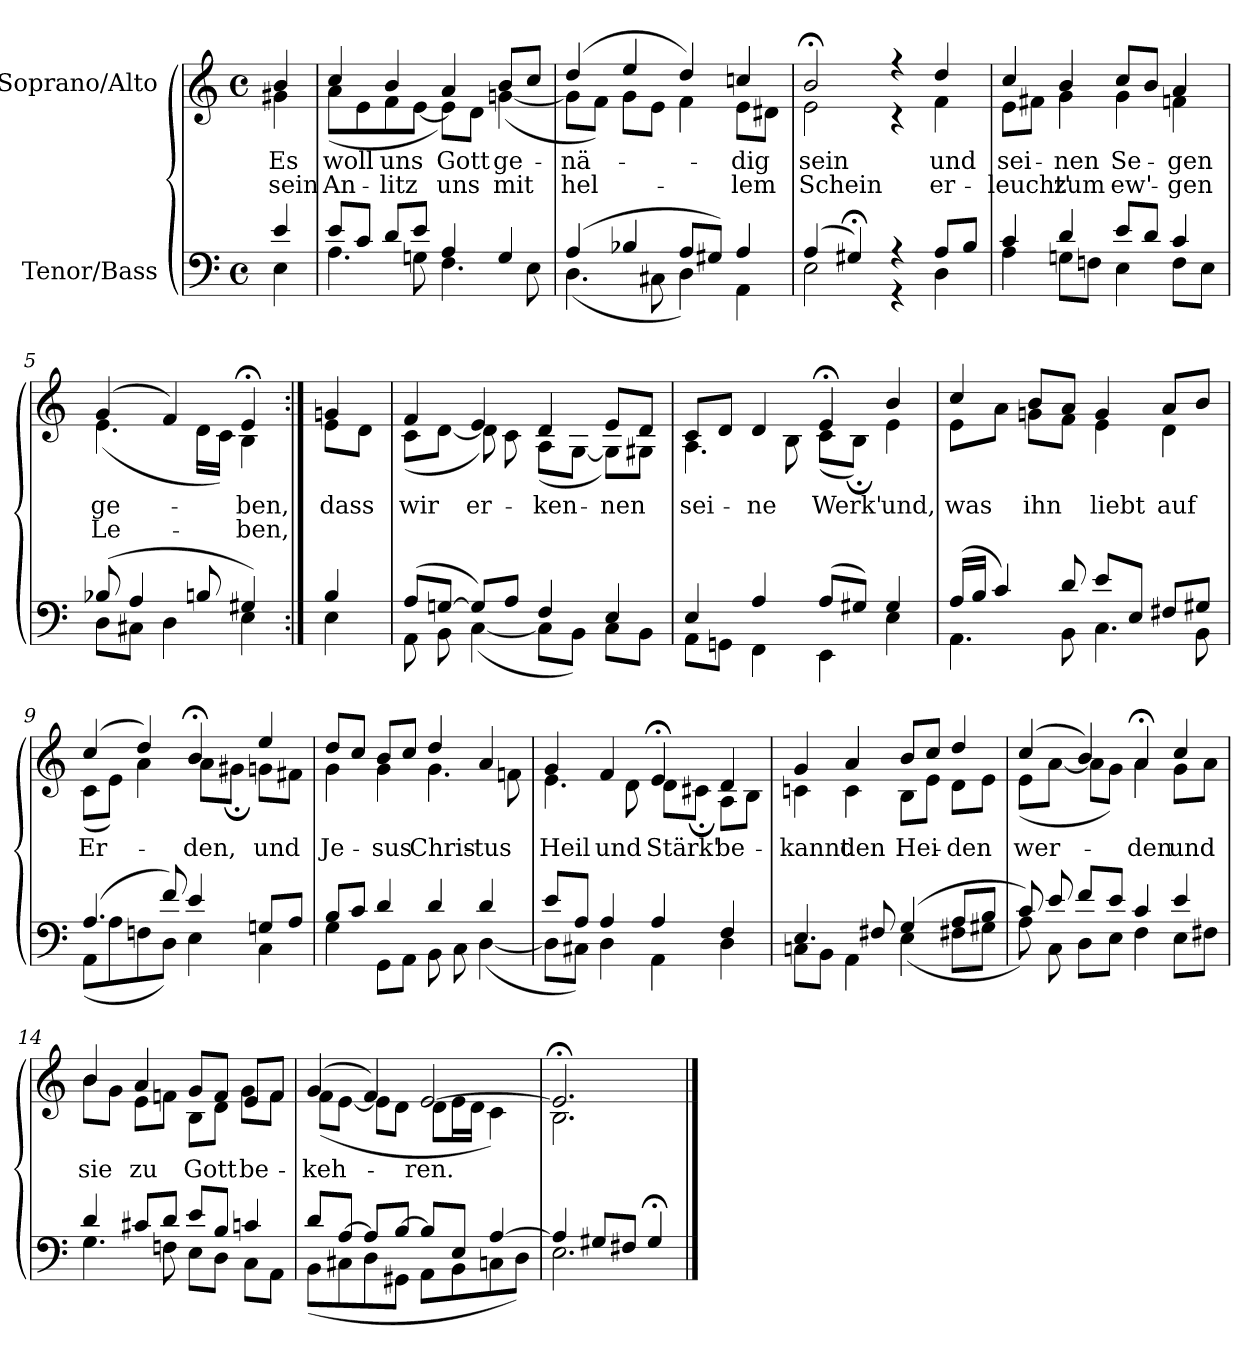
**kern	**kern	**text	**text
*part2	*part1	*part1	*part1
*staff2	*staff1	*staff1	*staff1
*I"Tenor/Bass	*I"Soprano/Alto	*	*
*clefF4	*clefG2	*	*
*k[]	*k[]	*	*
*M4/4	*M4/4	*	*
*met(c)	*met(c)	*	*
=	=	=	=
*^	*	*	*
!	!	!	!LO:LY:b	!LO:LY:b
*	*	*^	*	*
4e/	4E\	4b/	4g#X\	Es	sein
=1	=1	=1	=1	=1	=1
!	!	!	!	!LO:LY:b	!LO:LY:b
8e/L	4.A\	4cc/	(8a\L	woll	An-
8c/J	.	.	8e\	.	.
!	!	!	!	!LO:LY:b	!LO:LY:b
8d/L	.	4b/	8f\	uns	-litz
8e/J	8Gn\	.	[8e\J	.	.
!	!	!	!	!LO:LY:b	!LO:LY:b
4A/	4.F\	4a/	8e\L])	Gott	uns
.	.	.	8d\J	.	.
!	!	!	!	!LO:LY:b	!LO:LY:b
4G/	.	8b/L	([4gn\	ge-	mit
.	8E\	8cc/J	.	.	.
=2	=2	=2	=2	=2	=2
!	!	!	!	!LO:LY:b	!LO:LY:b
(4A/	(4.D\	(4dd/	8g\L]	-nä-	hel-
.	.	.	8f\J)	.	.
4B-X/	.	4ee/	8g\L	.	.
.	8C#X\	.	8e\J	.	.
8A/L	4D\)	4dd/)	4f\	.	.
8G#X/J)	.	.	.	.	.
!	!	!	!	!LO:LY:b	!LO:LY:b
4A/	4AA\	4ccn/	8e\L	-dig	-lem
.	.	.	8d#X\J	.	.
=3	=3	=3	=3	=3	=3
!	!	!	!	!LO:LY:b	!LO:LY:b
(4A/	2E\	2b;</	2e\	sein	Schein
4G#X;</)	.	.	.	.	.
4r	4r	4r	4r	.	.
!	!	!	!	!LO:LY:b	!LO:LY:b
8A/L	4D\	4dd/	4f\	und	er-
8B/J	.	.	.	.	.
=4	=4	=4	=4	=4	=4
!	!	!	!	!LO:LY:b	!LO:LY:b
4c/	4A\	4cc/	8e\L	sei-	-leucht'
.	.	.	8f#X\J	.	.
!	!	!	!	!LO:LY:b	!LO:LY:b
4d/	8Gn\L	4b/	4g\	-nen	zum
.	8Fn\J	.	.	.	.
!	!	!	!	!LO:LY:b	!LO:LY:b
8e/L	4E\	8cc/L	4g\	Se-	ew'-
8d/J	.	8b/J	.	.	.
!	!	!	!	!LO:LY:b	!LO:LY:b
4c/	8F\L	4a/	4fn\	-gen	-gen
.	8E\J	.	.	.	.
=5	=5	=5	=5	=5	=5
!	!	!	!	!LO:LY:b	!LO:LY:b
(8B-X/	8D\L	(4g/	(4.e\	ge-	Le-
4A/	8C#X\J	.	.	.	.
.	4D\	4f/)	.	.	.
8Bn/	.	.	16d\LL	.	.
.	.	.	16c\JJ)	.	.
!	!	!	!	!LO:LY:b	!LO:LY:b
4G#X/)	4E\	4e;</	4B\	ben,	ben,
!!LO:LB:g=z	!!
=5X1:|!	=5X1:|!	=5X1:|!	=5X1:|!	=5X1:|!	=5X1:|!
!	!	!	!	!LO:LY:b	!
4B/	4E\	4gn/	8e\L	dass	.
.	.	.	8d\J	.	.
=6	=6	=6	=6	=6	=6
!	!	!	!	!LO:LY:b	!
(8A/L	8AA\	4f/	(8c\L	wir	.
[8Gn/J	8BB\	.	[8d\J	.	.
!	!	!	!	!LO:LY:b	!
8G/L])	([4C\	4e/	8d\])	er-	.
8A/J	.	.	8c\	.	.
!	!	!	!	!LO:LY:b	!
4F/	8C\L]	4d/	(8A\L	-ken-	.
.	8BB\J)	.	[8G\J	.	.
!	!	!	!	!LO:LY:b	!
4E/	8C\L	8e/L	8G\L])	-nen	.
.	8BB\J	8d/J	8G#X\J	.	.
=7	=7	=7	=7	=7	=7
!	!	!	!	!LO:LY:b	!
4E/	8AA\L	8c/L	4.A\	sei-	.
.	8GGn\J	8d/J	.	.	.
!	!	!	!	!LO:LY:b	!
4A/	4FF\	4d/	.	-ne	.
.	.	.	8B\	.	.
!	!	!	!	!LO:LY:b	!
(8A/L	4EE\	4e;</	(8c\L	Werk'	.
8G#X/J)	.	.	8B;\J)	.	.
!	!	!	!	!LO:LY:b	!
4G#/	4E\	4b/	4e\	und,	.
=8	=8	=8	=8	=8	=8
!	!	!	!	!LO:LY:b	!
(16A/LL	4.AA\	4cc/	8e\L	was	.
16B/JJ	.	.	.	.	.
4c/)	.	.	8a\J	.	.
!	!	!	!	!LO:LY:b	!
.	.	8b/L	8gn\L	ihn	.
8d/	8BB\	8a/J	8f\J	.	.
!	!	!	!	!LO:LY:b	!
8e/L	4.C\	4g/	4e\	liebt	.
8E/J	.	.	.	.	.
!	!	!	!	!LO:LY:b	!
8F#X/L	.	8a/L	4d\	auf	.
8G#X/J	8BB\	8b/J	.	.	.
!!LO:LB:g=z	!!
=9	=9	=9	=9	=9	=9
!	!	!	!	!LO:LY:b	!
(4.A/	(8AA\L	(4cc/	(8c\L	Er-	.
.	8A\	.	8e\J)	.	.
.	8Fn\	4dd/)	4a\	.	.
8f/)	8D\J)	.	.	.	.
!	!	!	!	!LO:LY:b	!
4e/	4E\	4b;</	8a\L	-den,	.
.	.	.	8g#X;\J	.	.
!	!	!	!	!LO:LY:b	!
8Gn/L	4C\	4ee/	8gn\L	und	.
8A/J	.	.	8f#X\J	.	.
=10	=10	=10	=10	=10	=10
!	!	!	!	!LO:LY:b	!
8B/L	4G\	8dd/L	4g\	Je-	.
8c/J	.	8cc/J	.	.	.
!	!	!	!	!LO:LY:b	!
4d/	8GG\L	8b/L	4g\	-sus	.
.	8AA\J	8cc/J	.	.	.
!	!	!	!	!LO:LY:b	!
4d/	8BB\	4dd/	4.g\	Chris-	.
.	8C\	.	.	.	.
!	!	!	!	!LO:LY:b	!
4d/	([4D\	4a/	.	-tus	.
.	.	.	8fn\	.	.
=11	=11	=11	=11	=11	=11
!	!	!	!	!LO:LY:b	!
8e/L	8D\L]	4g/	4.e\	Heil	.
8A/J	8C#X\J)	.	.	.	.
!	!	!	!	!LO:LY:b	!
4A/	4D\	4f/	.	und	.
.	.	.	8d\	.	.
!	!	!	!	!LO:LY:b	!
4A/	4AA\	4e;</	8d\L	Stärk'	.
.	.	.	8c#X;\J	.	.
!	!	!	!	!LO:LY:b	!
4F/	4D\	4d/	8A\L	be-	.
.	.	.	8B\J	.	.
=12	=12	=12	=12	=12	=12
!	!	!	!	!LO:LY:b	!
4.E/	8Cn\L	4g/	4cn\	-kannt	.
.	8BB\J	.	.	.	.
!	!	!	!	!LO:LY:b	!
.	4AA\	4a/	4c\	den	.
8F#X/	.	.	.	.	.
!	!	!	!	!LO:LY:b	!
(4G/	(4E\	8b/L	8B\L	Hei-	.
.	.	8cc/J	8e\J	.	.
!	!	!	!	!LO:LY:b	!
8A/L	8F#X\L	4dd/	8d\L	-den	.
8B/J	8G#X\J	.	8e\J	.	.
!!LO:LB:g=z	!!
=13	=13	=13	=13	=13	=13
!	!	!	!	!LO:LY:b	!
8c/)	8A\)	(4cc/	(8e\L	wer-	.
8e/	8C\	.	[8a\J	.	.
8f/L	8D\L	4b/)	8a\L]	.	.
8e/J	8E\J	.	8g\J)	.	.
!	!	!	!	!LO:LY:b	!
4c/	4F\	4a;</	4a\	-den	.
!	!	!	!	!LO:LY:b	!
4e/	8E\L	4cc/	8g\L	und	.
.	8F#X\J	.	8a\J	.	.
=14	=14	=14	=14	=14	=14
!	!	!	!	!LO:LY:b	!
4d/	4.G\	4b/	8b\L	sie	.
.	.	.	8g\J	.	.
!	!	!	!	!LO:LY:b	!
8c#X/L	.	4a/	8e\L	zu	.
8d/J	8Fn\	.	8fn\J	.	.
!	!	!	!	!LO:LY:b	!
8e/L	8E\L	8g/L	8B\L	Gott	.
8B/J	8D\J	8f/J	8d\J	.	.
!	!	!	!	!LO:LY:b	!
4cn/	8C\L	8e/L	8g\L	be-	.
.	8AA\J	8f/J	8f\J	.	.
=15	=15	=15	=15	=15	=15
!	!	!	!	!LO:LY:b	!
8d/L	(8BB\L	(4g/	(8f\L	-keh-	.
[8A/J	8C#X\	.	[8e\J	.	.
8A/L]	8D\	4f/)	8e\L]	.	.
[8B/J	8GG#X\J	.	8d\J	.	.
!	!	!	!	!LO:LY:b	!
8B/L]	8AA\L	[2e/	8d\L	-ren.	.
8E/J	8BB\	.	16e\L	.	.
.	.	.	16d\JJ	.	.
[4A/	8Cn\	.	4c\)	.	.
.	8D\J)	.	.	.	.
=16	=16	=16	=16	=16	=16
4A/]	2.E\	2.e;</]	2.B\	.	.
8G#X/L	.	.	.	.	.
8F#X/J	.	.	.	.	.
4G#;</	.	.	.	.	.
*v	*v	*	*	*	*
*	*v	*v	*	*
==	==	==	==
*-	*-	*-	*-
